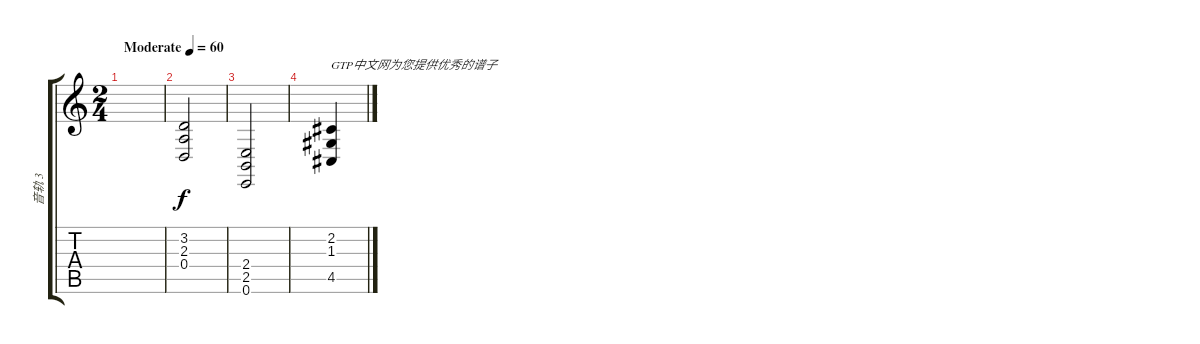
\track ("音轨 3" "音轨 3") {instrument celesta}
\staff {score tabs}
\tuning (E4 B3 G3 D3 A2 E2) {hide}
\ts (2 4)
\tempo (60 "Moderate")
\clef g2
\ks c
|
(3.2 2.3 0.4).2 |
(2.4 2.5 0.6).2 |
(2.2 1.3 4.5).4{txt "GTP中文网为您提供优秀的谱子"}
